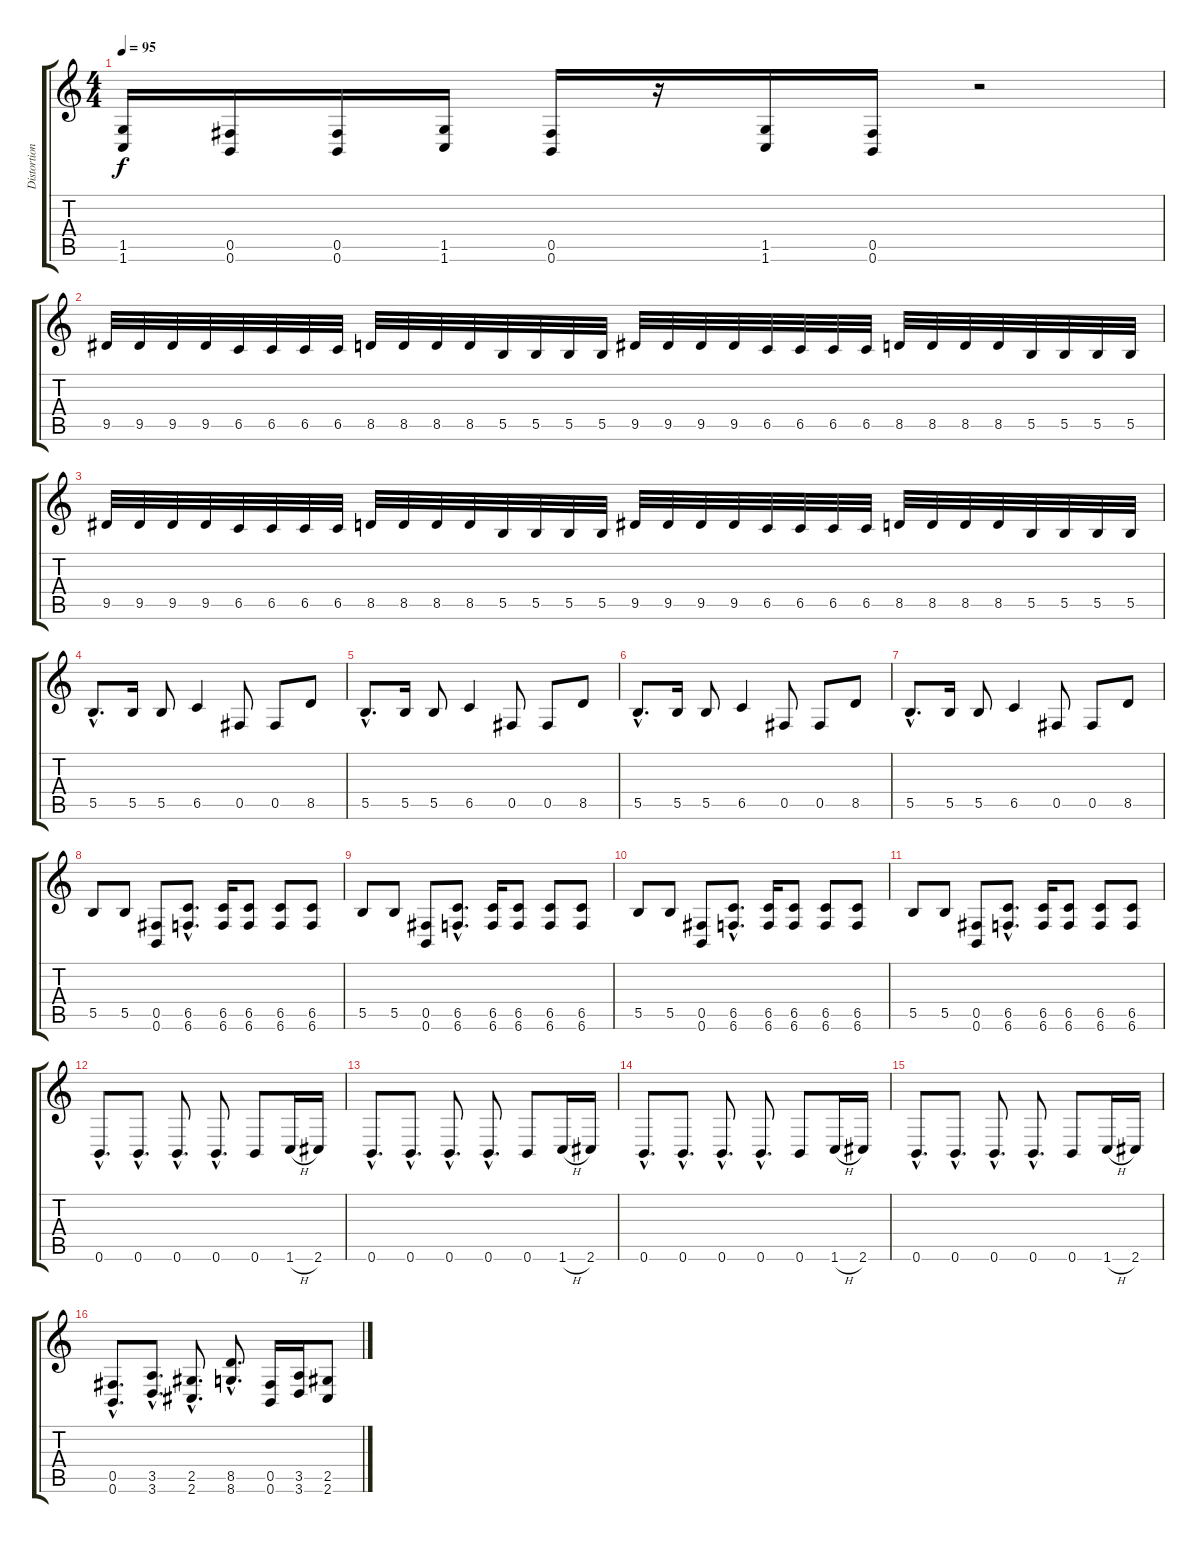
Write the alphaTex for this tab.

\track ("Distortion Guitar" "Distortion") {instrument distortionguitar}
\staff {score tabs}
\tuning (Db4 Ab3 E3 B2 Gb2 B1) {hide}
\ts (4 4)
\tempo 95
\clef g2
\ks c
(1.5 1.6).16{dy f} (0.5 0.6).16 (0.5 0.6).16 (1.5 1.6).16 (0.5 0.6).16 r.16 (1.5 1.6).16 (0.5 0.6).16 r.2 |
9.5.32 9.5.32 9.5.32 9.5.32 6.5.32 6.5.32 6.5.32 6.5.32 8.5.32 8.5.32 8.5.32 8.5.32 5.5.32 5.5.32 5.5.32 5.5.32 9.5.32 9.5.32 9.5.32 9.5.32 6.5.32 6.5.32 6.5.32 6.5.32 8.5.32 8.5.32 8.5.32 8.5.32 5.5.32 5.5.32 5.5.32 5.5.32 |
9.5.32 9.5.32 9.5.32 9.5.32 6.5.32 6.5.32 6.5.32 6.5.32 8.5.32 8.5.32 8.5.32 8.5.32 5.5.32 5.5.32 5.5.32 5.5.32 9.5.32 9.5.32 9.5.32 9.5.32 6.5.32 6.5.32 6.5.32 6.5.32 8.5.32 8.5.32 8.5.32 8.5.32 5.5.32 5.5.32 5.5.32 5.5.32 |
5.5{hac}.8{d} 5.5.16 5.5.8 6.5.4 0.5.8 0.5.8 8.5.8 |
5.5{hac}.8{d} 5.5.16 5.5.8 6.5.4 0.5.8 0.5.8 8.5.8 |
5.5{hac}.8{d} 5.5.16 5.5.8 6.5.4 0.5.8 0.5.8 8.5.8 |
5.5{hac}.8{d} 5.5.16 5.5.8 6.5.4 0.5.8 0.5.8 8.5.8 |
5.5.8 5.5.8 (0.5 0.6).8 (6.5{hac} 6.6{hac}).8{d} (6.5 6.6).16 (6.5 6.6).8 (6.5 6.6).8 (6.5 6.6).8 |
5.5.8 5.5.8 (0.5 0.6).8 (6.5{hac} 6.6{hac}).8{d} (6.5 6.6).16 (6.5 6.6).8 (6.5 6.6).8 (6.5 6.6).8 |
5.5.8 5.5.8 (0.5 0.6).8 (6.5{hac} 6.6{hac}).8{d} (6.5 6.6).16 (6.5 6.6).8 (6.5 6.6).8 (6.5 6.6).8 |
5.5.8 5.5.8 (0.5 0.6).8 (6.5{hac} 6.6{hac}).8{d} (6.5 6.6).16 (6.5 6.6).8 (6.5 6.6).8 (6.5 6.6).8 |
0.6{hac}.8{d} 0.6{hac}.8{d} 0.6{hac}.8{d} 0.6{hac}.8{d} 0.6.8 1.6{h}.16 2.6.16 |
0.6{hac}.8{d} 0.6{hac}.8{d} 0.6{hac}.8{d} 0.6{hac}.8{d} 0.6.8 1.6{h}.16 2.6.16 |
0.6{hac}.8{d} 0.6{hac}.8{d} 0.6{hac}.8{d} 0.6{hac}.8{d} 0.6.8 1.6{h}.16 2.6.16 |
0.6{hac}.8{d} 0.6{hac}.8{d} 0.6{hac}.8{d} 0.6{hac}.8{d} 0.6.8 1.6{h}.16 2.6.16 |
(0.5{hac} 0.6{hac}).8{d} (3.5{hac} 3.6{hac}).8{d} (2.5{hac} 2.6{hac}).8{d} (8.5{hac} 8.6{hac}).8{d} (0.5 0.6).16 (3.5 3.6).16 (2.5 2.6).8
